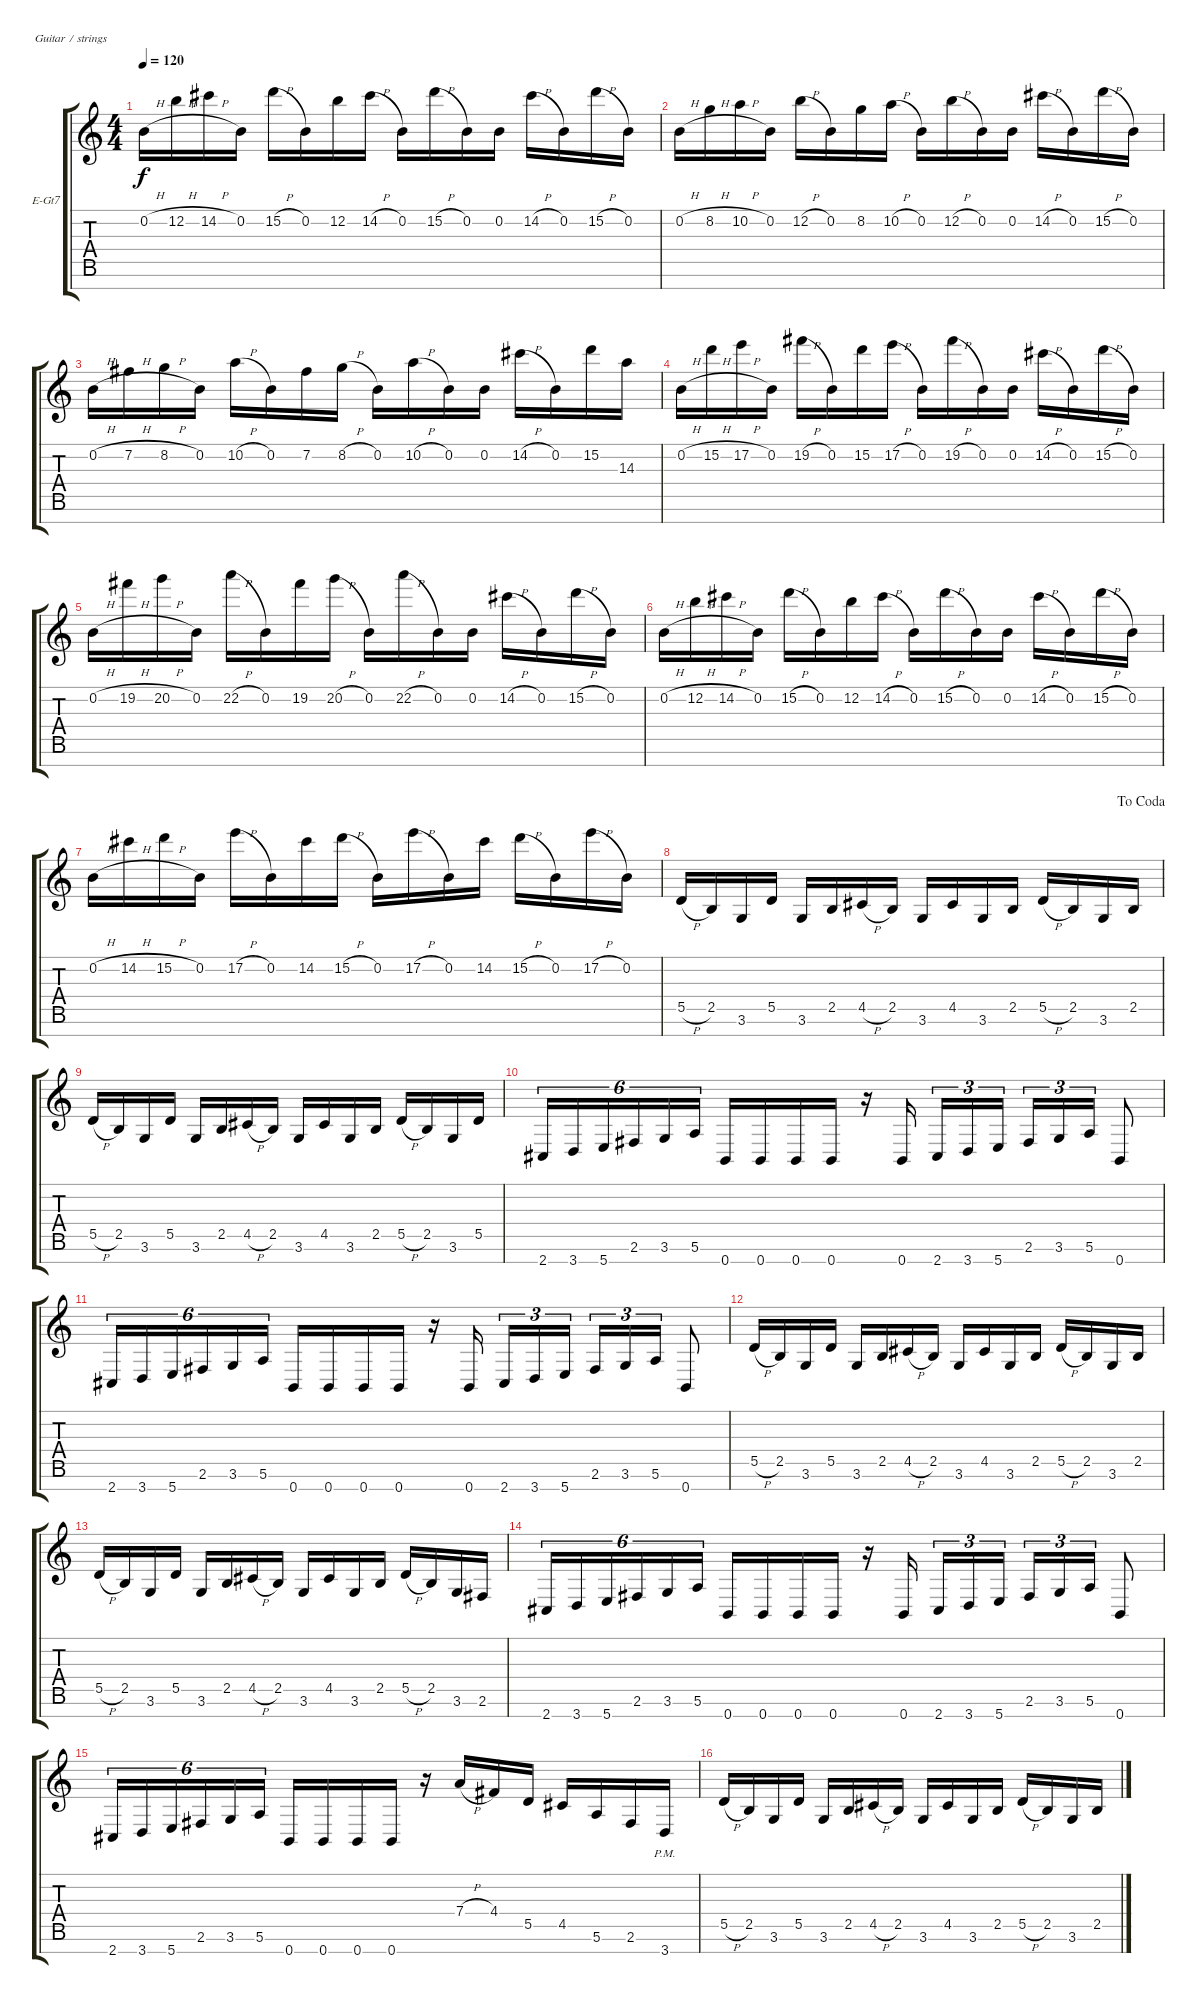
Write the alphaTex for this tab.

\bracketExtendMode groupsimilarinstruments
\firstSystemTrackNameOrientation horizontal
\otherSystemsTrackNameOrientation horizontal
\track ("Track 4" "E-Gt7") {instrument distortionguitar}
\staff {score tabs}
\tuning (E4 B3 G3 D3 A2 E2 B1)
\ts (4 4)
\tempo 120
\clef g2
\ks c
0.2{h}.16{dy f} 12.2{h}.16 14.2{h}.16 0.2.16 15.2{h}.16 0.2.16 12.2.16 14.2{h}.16 0.2.16 15.2{h}.16 0.2.16 0.2.16 14.2{h}.16 0.2.16 15.2{h}.16 0.2.16 |
0.2{h}.16 8.2{h}.16 10.2{h}.16 0.2.16 12.2{h}.16 0.2.16 8.2.16 10.2{h}.16 0.2.16 12.2{h}.16 0.2.16 0.2.16 14.2{h}.16 0.2.16 15.2{h}.16 0.2.16 |
0.2{h}.16 7.2{h}.16 8.2{h}.16 0.2.16 10.2{h}.16 0.2.16 7.2.16 8.2{h}.16 0.2.16 10.2{h}.16 0.2.16 0.2.16 14.2{h}.16 0.2.16 15.2.16 14.3.16 |
0.2{h}.16 15.2{h}.16 17.2{h}.16 0.2.16 19.2{h}.16 0.2.16 15.2.16 17.2{h}.16 0.2.16 19.2{h}.16 0.2.16 0.2.16 14.2{h}.16 0.2.16 15.2{h}.16 0.2.16 |
0.2{h}.16 19.2{h}.16 20.2{h}.16 0.2.16 22.2{h}.16 0.2.16 19.2.16 20.2{h}.16 0.2.16 22.2{h}.16 0.2.16 0.2.16 14.2{h}.16 0.2.16 15.2{h}.16 0.2.16 |
0.2{h}.16 12.2{h}.16 14.2{h}.16 0.2.16 15.2{h}.16 0.2.16 12.2.16 14.2{h}.16 0.2.16 15.2{h}.16 0.2.16 0.2.16 14.2{h}.16 0.2.16 15.2{h}.16 0.2.16 |
0.2{h}.16 14.2{h}.16 15.2{h}.16 0.2.16 17.2{h}.16 0.2.16 14.2.16 15.2{h}.16 0.2.16 17.2{h}.16 0.2.16 14.2.16 15.2{h}.16 0.2.16 17.2{h}.16 0.2.16 |
\jump dacoda
5.5{h}.16 2.5.16 3.6.16 5.5.16 3.6.16 2.5.16 4.5{h}.16 2.5.16 3.6.16 4.5.16 3.6.16 2.5.16 5.5{h}.16 2.5.16 3.6.16 2.5.16 |
5.5{h}.16 2.5.16 3.6.16 5.5.16 3.6.16 2.5.16 4.5{h}.16 2.5.16 3.6.16 4.5.16 3.6.16 2.5.16 5.5{h}.16 2.5.16 3.6.16 5.5.16 |
2.7.16{tu (6 4)} 3.7.16{tu (6 4)} 5.7.16{tu (6 4)} 2.6.16{tu (6 4)} 3.6.16{tu (6 4)} 5.6.16{tu (6 4)} 0.7.16 0.7.16 0.7.16 0.7.16 r.16 0.7.16 2.7.16{tu (3 2)} 3.7.16{tu (3 2)} 5.7.16{tu (3 2)} 2.6.16{tu (3 2)} 3.6.16{tu (3 2)} 5.6.16{tu (3 2)} 0.7.8 |
2.7.16{tu (6 4)} 3.7.16{tu (6 4)} 5.7.16{tu (6 4)} 2.6.16{tu (6 4)} 3.6.16{tu (6 4)} 5.6.16{tu (6 4)} 0.7.16 0.7.16 0.7.16 0.7.16 r.16 0.7.16 2.7.16{tu (3 2)} 3.7.16{tu (3 2)} 5.7.16{tu (3 2)} 2.6.16{tu (3 2)} 3.6.16{tu (3 2)} 5.6.16{tu (3 2)} 0.7.8 |
5.5{h}.16 2.5.16 3.6.16 5.5.16 3.6.16 2.5.16 4.5{h}.16 2.5.16 3.6.16 4.5.16 3.6.16 2.5.16 5.5{h}.16 2.5.16 3.6.16 2.5.16 |
5.5{h}.16 2.5.16 3.6.16 5.5.16 3.6.16 2.5.16 4.5{h}.16 2.5.16 3.6.16 4.5.16 3.6.16 2.5.16 5.5{h}.16 2.5.16 3.6.16 2.6.16 |
2.7.16{tu (6 4)} 3.7.16{tu (6 4)} 5.7.16{tu (6 4)} 2.6.16{tu (6 4)} 3.6.16{tu (6 4)} 5.6.16{tu (6 4)} 0.7.16 0.7.16 0.7.16 0.7.16 r.16 0.7.16 2.7.16{tu (3 2)} 3.7.16{tu (3 2)} 5.7.16{tu (3 2)} 2.6.16{tu (3 2)} 3.6.16{tu (3 2)} 5.6.16{tu (3 2)} 0.7.8 |
2.7.16{tu (6 4)} 3.7.16{tu (6 4)} 5.7.16{tu (6 4)} 2.6.16{tu (6 4)} 3.6.16{tu (6 4)} 5.6.16{tu (6 4)} 0.7.16 0.7.16 0.7.16 0.7.16 r.16 7.4{h}.16 4.4.16 5.5.16 4.5.16 5.6.16 2.6.16 3.7{pm}.16 |
5.5{h}.16 2.5.16 3.6.16 5.5.16 3.6.16 2.5.16 4.5{h}.16 2.5.16 3.6.16 4.5.16 3.6.16 2.5.16 5.5{h}.16 2.5.16 3.6.16 2.5.16
